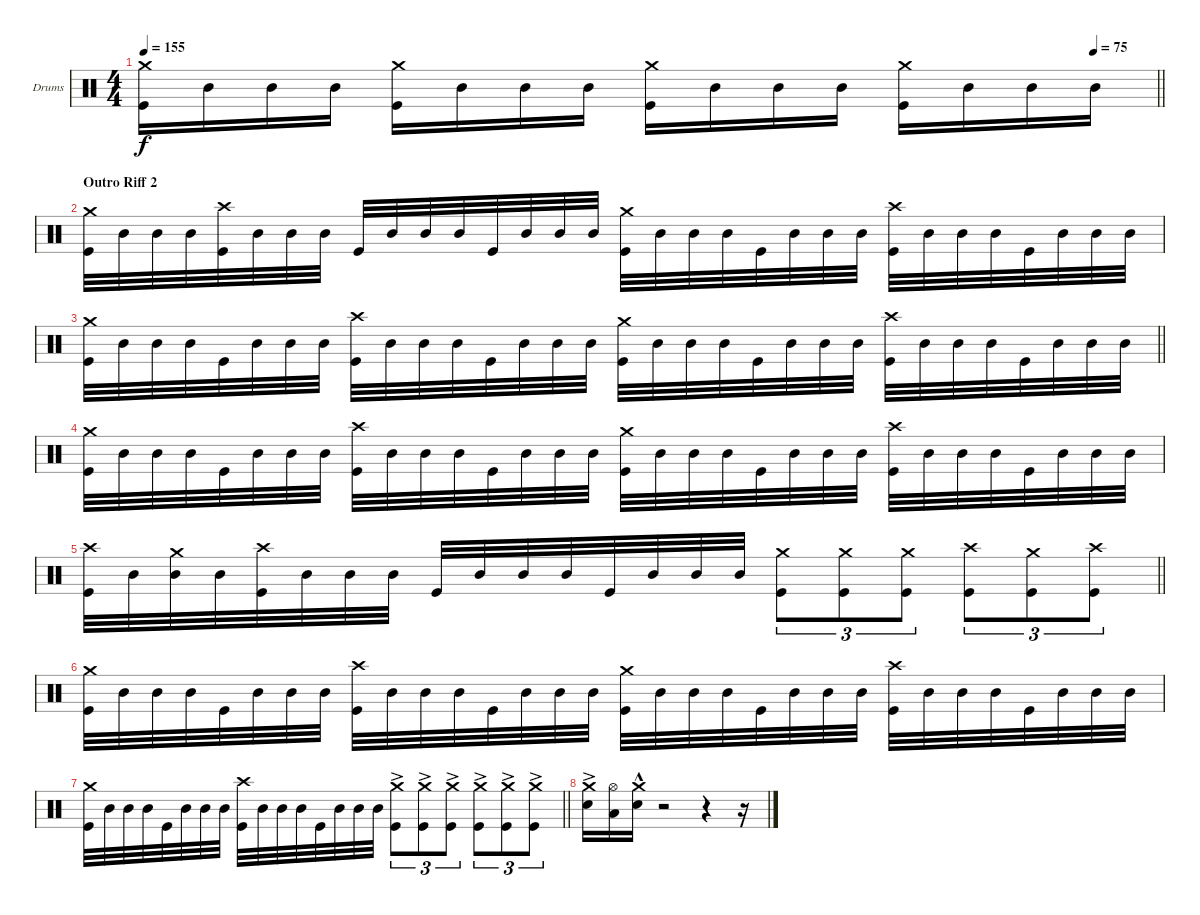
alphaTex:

\bracketExtendMode groupsimilarinstruments
\firstSystemTrackNameOrientation horizontal
\otherSystemsTrackNameOrientation horizontal
\track ("Drumkit" "Drums") {instrument percussion}
\staff {score}
\articulation defaults
\ts (4 4)
\tempo 155
\tempo (75 0.9375)
\clef neutral
\barLineRight lightlight
\ks c
("Crash medium (hit)" "Kick (hit)").16{dy f} "Mid Tom (hit)".16 "Mid Tom (hit)".16 "Mid Tom (hit)".16 ("Crash medium (hit)" "Kick (hit)").16 "Mid Tom (hit)".16 "Mid Tom (hit)".16 "Mid Tom (hit)".16 ("Crash medium (hit)" "Kick (hit)").16 "Mid Tom (hit)".16 "Mid Tom (hit)".16 "Mid Tom (hit)".16 ("Crash medium (hit)" "Kick (hit)").16 "Mid Tom (hit)".16 "Mid Tom (hit)".16 "Mid Tom (hit)".16 |
\section ("" "Outro Riff 2")
("Crash medium (hit)" "Kick (hit)").32 "Mid Tom (hit)".32 "Mid Tom (hit)".32 "Mid Tom (hit)".32 ("Crash high (hit)" "Kick (hit)").32 "Mid Tom (hit)".32 "Mid Tom (hit)".32 "Mid Tom (hit)".32 "Kick (hit)".32 "Mid Tom (hit)".32 "Mid Tom (hit)".32 "Mid Tom (hit)".32 "Kick (hit)".32 "Mid Tom (hit)".32 "Mid Tom (hit)".32 "Mid Tom (hit)".32 ("Crash medium (hit)" "Kick (hit)").32 "Mid Tom (hit)".32 "Mid Tom (hit)".32 "Mid Tom (hit)".32 "Kick (hit)".32 "Mid Tom (hit)".32 "Mid Tom (hit)".32 "Mid Tom (hit)".32 ("Crash high (hit)" "Kick (hit)").32 "Mid Tom (hit)".32 "Mid Tom (hit)".32 "Mid Tom (hit)".32 "Kick (hit)".32 "Mid Tom (hit)".32 "Mid Tom (hit)".32 "Mid Tom (hit)".32 |
\barLineRight lightlight
("Crash medium (hit)" "Kick (hit)").32 "Mid Tom (hit)".32 "Mid Tom (hit)".32 "Mid Tom (hit)".32 "Kick (hit)".32 "Mid Tom (hit)".32 "Mid Tom (hit)".32 "Mid Tom (hit)".32 ("Crash high (hit)" "Kick (hit)").32 "Mid Tom (hit)".32 "Mid Tom (hit)".32 "Mid Tom (hit)".32 "Kick (hit)".32 "Mid Tom (hit)".32 "Mid Tom (hit)".32 "Mid Tom (hit)".32 ("Crash medium (hit)" "Kick (hit)").32 "Mid Tom (hit)".32 "Mid Tom (hit)".32 "Mid Tom (hit)".32 "Kick (hit)".32 "Mid Tom (hit)".32 "Mid Tom (hit)".32 "Mid Tom (hit)".32 ("Crash high (hit)" "Kick (hit)").32 "Mid Tom (hit)".32 "Mid Tom (hit)".32 "Mid Tom (hit)".32 "Kick (hit)".32 "Mid Tom (hit)".32 "Mid Tom (hit)".32 "Mid Tom (hit)".32 |
("Crash medium (hit)" "Kick (hit)").32 "Mid Tom (hit)".32 "Mid Tom (hit)".32 "Mid Tom (hit)".32 "Kick (hit)".32 "Mid Tom (hit)".32 "Mid Tom (hit)".32 "Mid Tom (hit)".32 ("Crash high (hit)" "Kick (hit)").32 "Mid Tom (hit)".32 "Mid Tom (hit)".32 "Mid Tom (hit)".32 "Kick (hit)".32 "Mid Tom (hit)".32 "Mid Tom (hit)".32 "Mid Tom (hit)".32 ("Crash medium (hit)" "Kick (hit)").32 "Mid Tom (hit)".32 "Mid Tom (hit)".32 "Mid Tom (hit)".32 "Kick (hit)".32 "Mid Tom (hit)".32 "Mid Tom (hit)".32 "Mid Tom (hit)".32 ("Crash high (hit)" "Kick (hit)").32 "Mid Tom (hit)".32 "Mid Tom (hit)".32 "Mid Tom (hit)".32 "Kick (hit)".32 "Mid Tom (hit)".32 "Mid Tom (hit)".32 "Mid Tom (hit)".32 |
\barLineRight lightlight
("Crash high (hit)" "Kick (hit)").32 "Mid Tom (hit)".32 ("Crash medium (hit)" "Mid Tom (hit)").32 "Mid Tom (hit)".32 ("Crash high (hit)" "Kick (hit)").32 "Mid Tom (hit)".32 "Mid Tom (hit)".32 "Mid Tom (hit)".32 "Kick (hit)".32 "Mid Tom (hit)".32 "Mid Tom (hit)".32 "Mid Tom (hit)".32 "Kick (hit)".32 "Mid Tom (hit)".32 "Mid Tom (hit)".32 "Mid Tom (hit)".32 ("Crash medium (hit)" "Kick (hit)").8{tu (3 2)} ("Crash medium (hit)" "Kick (hit)").8{tu (3 2)} ("Crash medium (hit)" "Kick (hit)").8{tu (3 2)} ("Crash high (hit)" "Kick (hit)").8{tu (3 2)} ("Crash medium (hit)" "Kick (hit)").8{tu (3 2)} ("Crash high (hit)" "Kick (hit)").8{tu (3 2)} |
("Crash medium (hit)" "Kick (hit)").32 "Mid Tom (hit)".32 "Mid Tom (hit)".32 "Mid Tom (hit)".32 "Kick (hit)".32 "Mid Tom (hit)".32 "Mid Tom (hit)".32 "Mid Tom (hit)".32 ("Crash high (hit)" "Kick (hit)").32 "Mid Tom (hit)".32 "Mid Tom (hit)".32 "Mid Tom (hit)".32 "Kick (hit)".32 "Mid Tom (hit)".32 "Mid Tom (hit)".32 "Mid Tom (hit)".32 ("Crash medium (hit)" "Kick (hit)").32 "Mid Tom (hit)".32 "Mid Tom (hit)".32 "Mid Tom (hit)".32 "Kick (hit)".32 "Mid Tom (hit)".32 "Mid Tom (hit)".32 "Mid Tom (hit)".32 ("Crash high (hit)" "Kick (hit)").32 "Mid Tom (hit)".32 "Mid Tom (hit)".32 "Mid Tom (hit)".32 "Kick (hit)".32 "Mid Tom (hit)".32 "Mid Tom (hit)".32 "Mid Tom (hit)".32 |
\barLineRight lightlight
("Crash medium (hit)" "Kick (hit)").32 "Mid Tom (hit)".32 "Mid Tom (hit)".32 "Mid Tom (hit)".32 "Kick (hit)".32 "Mid Tom (hit)".32 "Mid Tom (hit)".32 "Mid Tom (hit)".32 ("Crash high (hit)" "Kick (hit)").32 "Mid Tom (hit)".32 "Mid Tom (hit)".32 "Mid Tom (hit)".32 "Kick (hit)".32 "Mid Tom (hit)".32 "Mid Tom (hit)".32 "Mid Tom (hit)".32 ("Crash medium (hit)"{ac} "Kick (hit)"{ac}).8{tu (3 2)} ("Crash medium (hit)"{ac} "Kick (hit)"{ac}).8{tu (3 2)} ("Crash medium (hit)"{ac} "Kick (hit)"{ac}).8{tu (3 2)} ("Crash medium (hit)"{ac} "Kick (hit)"{ac}).8{tu (3 2)} ("Crash medium (hit)"{ac} "Kick (hit)"{ac}).8{tu (3 2)} ("Crash medium (hit)"{ac} "Kick (hit)"{ac}).8{tu (3 2)} |
("Crash medium (hit)" "Snare (hit) 2"{ac}).16 ("Hi-Hat (open)" "Low Tom (hit)").16 ("Crash medium (hit)" "Snare (hit) 2"{hac}).16 r.2 r.4 r.16
